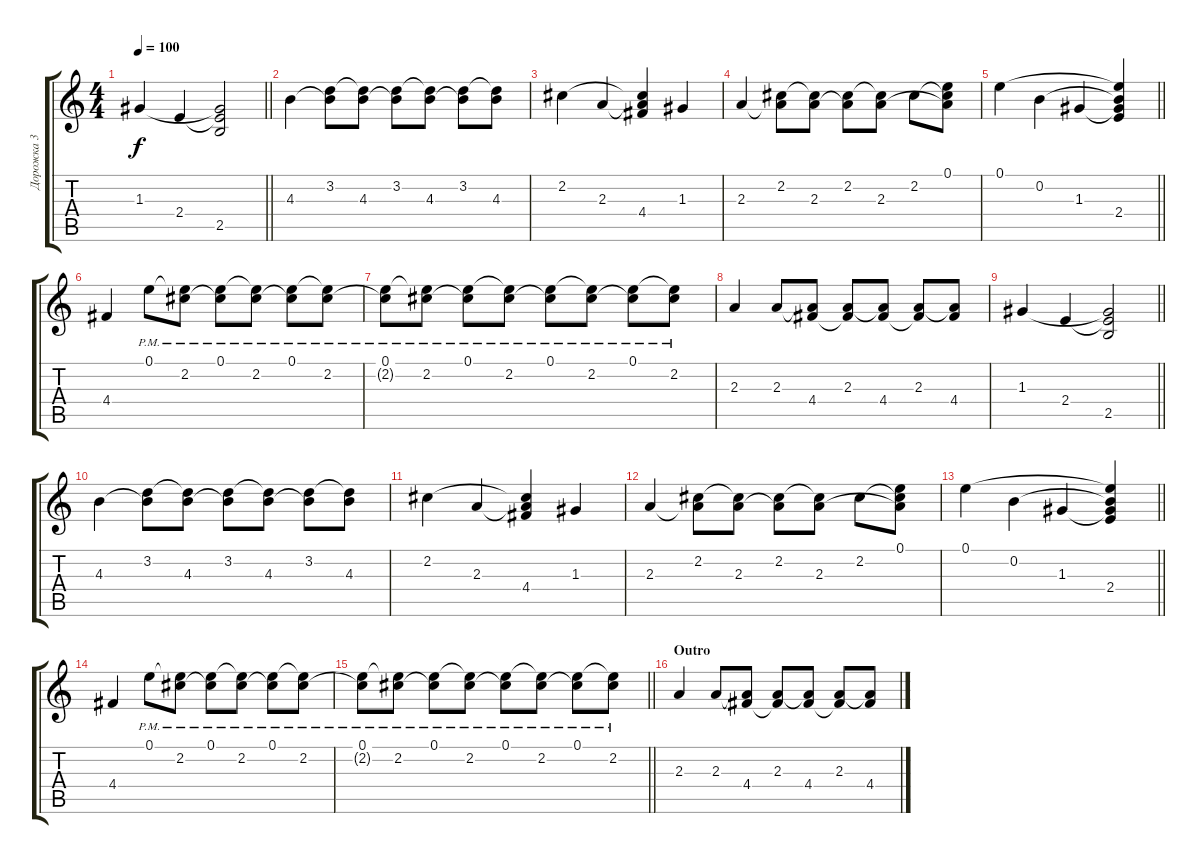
\track ("Дорожка 3" "Дорожка 3") {instrument acousticguitarsteel}
\staff {score tabs}
\tuning (E4 B3 G3 D3 A2 E2) {hide}
\ts (4 4)
\tempo 100
\clef g2
\barLineRight lightlight
\ks c
1.3.4{dy f} 2.4.4 (1.3{t} 2.4{t} 2.5).2 |
4.3.4 (3.2 4.3{t}).8 (3.2{t} 4.3).8 (3.2 4.3{t}).8 (3.2{t} 4.3).8 (3.2 4.3{t}).8 (3.2{t} 4.3).8 |
2.2.4 2.3.4 (2.2{t} 2.3{t} 4.4).4 1.3.4 |
2.3.4 (2.2 2.3{t}).8 (2.2{t} 2.3).8 (2.2 2.3{t}).8 (2.2{t} 2.3).8 2.2.8 (0.1 2.2{t} 2.3{t}).8 |
\barLineRight lightlight
0.1.4 0.2.4 1.3.4 (0.1{t} 0.2{t} 1.3{t} 2.4).4 |
4.4.4 0.1{pm}.8 (0.1{t} 2.2{pm}).8 (0.1{pm} 2.2{t}).8 (0.1{t} 2.2{pm}).8 (0.1{pm} 2.2{t}).8 (0.1{t} 2.2{pm}).8 |
(0.1{pm} 2.2{t}).8 (0.1{t} 2.2{pm}).8 (0.1{pm} 2.2{t}).8 (0.1{t} 2.2{pm}).8 (0.1{pm} 2.2{t}).8 (0.1{t} 2.2{pm}).8 (0.1{pm} 2.2{t}).8 (0.1{t} 2.2{pm}).8 |
2.3.4 2.3.8 (2.3{t} 4.4).8 (2.3 4.4{t}).8 (2.3{t} 4.4).8 (2.3 4.4{t}).8 (2.3{t} 4.4).8 |
\barLineRight lightlight
1.3.4 2.4.4 (1.3{t} 2.4{t} 2.5).2 |
4.3.4 (3.2 4.3{t}).8 (3.2{t} 4.3).8 (3.2 4.3{t}).8 (3.2{t} 4.3).8 (3.2 4.3{t}).8 (3.2{t} 4.3).8 |
2.2.4 2.3.4 (2.2{t} 2.3{t} 4.4).4 1.3.4 |
2.3.4 (2.2 2.3{t}).8 (2.2{t} 2.3).8 (2.2 2.3{t}).8 (2.2{t} 2.3).8 2.2.8 (0.1 2.2{t} 2.3{t}).8 |
\barLineRight lightlight
0.1.4 0.2.4 1.3.4 (0.1{t} 0.2{t} 1.3{t} 2.4).4 |
4.4.4 0.1{pm}.8 (0.1{t} 2.2{pm}).8 (0.1{pm} 2.2{t}).8 (0.1{t} 2.2{pm}).8 (0.1{pm} 2.2{t}).8 (0.1{t} 2.2{pm}).8 |
\barLineRight lightlight
(0.1{pm} 2.2{t}).8 (0.1{t} 2.2{pm}).8 (0.1{pm} 2.2{t}).8 (0.1{t} 2.2{pm}).8 (0.1{pm} 2.2{t}).8 (0.1{t} 2.2{pm}).8 (0.1{pm} 2.2{t}).8 (0.1{t} 2.2{pm}).8 |
\section ("" "Outro")
2.3.4 2.3.8 (2.3{t} 4.4).8 (2.3 4.4{t}).8 (2.3{t} 4.4).8 (2.3 4.4{t}).8 (2.3{t} 4.4).8
